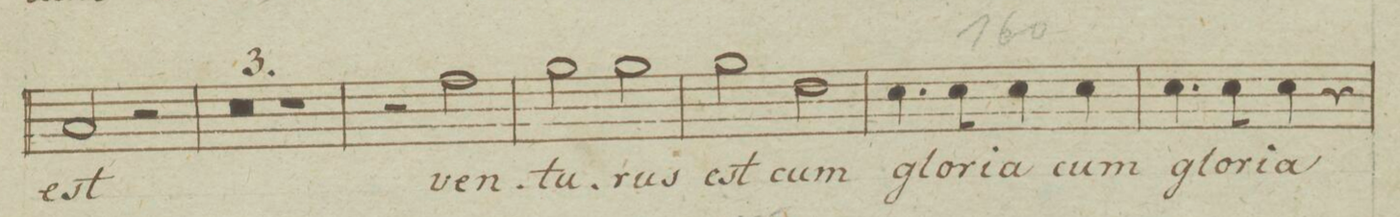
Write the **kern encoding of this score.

**kern	**text	**dynam
*I"Tenore	*	*
*clefC4	*	*
*k[b-e-a-]	*	*
*met(c)	*	*
*M4/4	*	*
2G/	est	.
2r	.	.
=150	=150	=150
0r	.	.
=151	=151	=151
=152	=152	=152
1r	.	.
=153	=153	=153
2r	.	.
2e-\	ven-	.
=154	=154	=154
2f\	-tu-	.
2f\	-rus	.
=155	=155	=155
2f\	est	.
2c\	cum	.
=156	=156	=156
4.B-\	glo-	.
8B-\	-ri-	.
4B-\	-a	.
4B-\	cum	.
=157	=157	=157
4.B-\	glo-	.
8B-\	-ri-	.
4B-\	-a	.
4r	.	.
=158	=158	=158
*-	*-	*-
